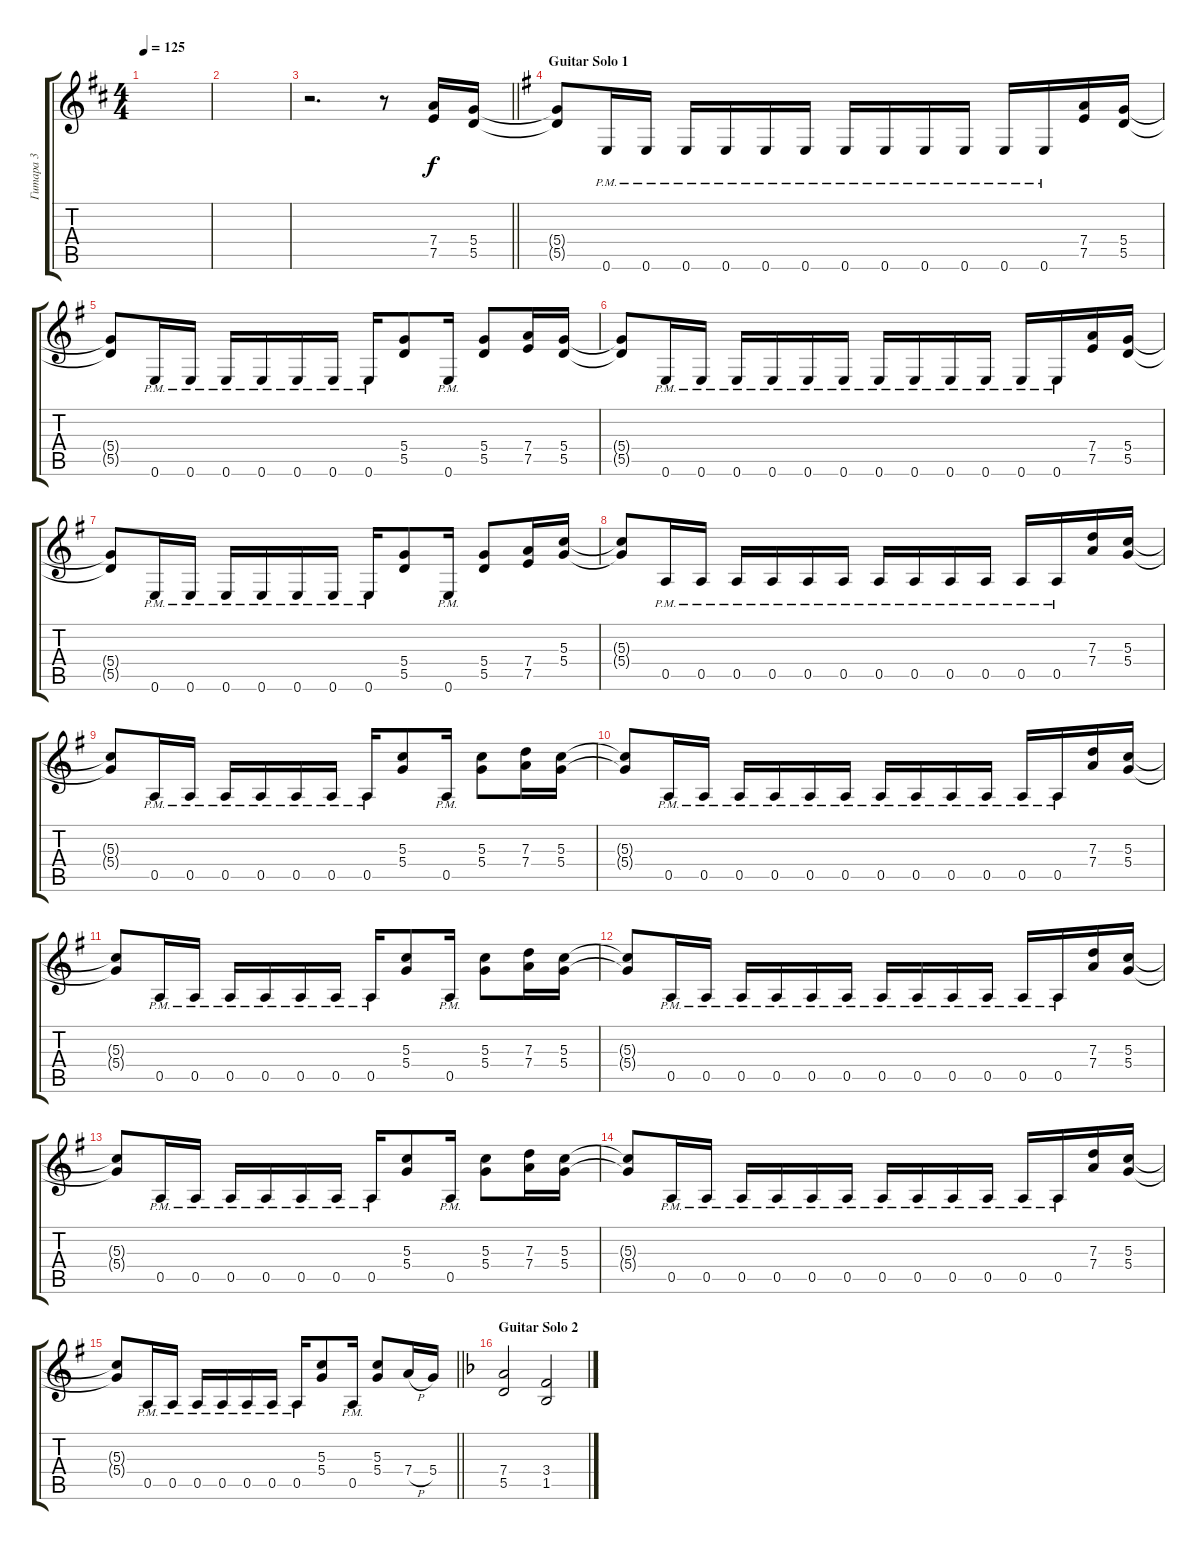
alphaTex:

\track ("Гитара 3" "Гитара 3") {instrument distortionguitar}
\staff {score tabs}
\tuning (E4 B3 G3 D3 A2 E2) {hide}
\ts (4 4)
\tempo 125
\clef g2
\ks bminor
|
|
\barLineRight lightlight
r.2{d} r.8 (7.4 7.5).16 (5.4 5.5).16 |
\section ("" "Guitar Solo 1")
\ks eminor
(5.4{t} 5.5{t}).8 0.6{pm}.16 0.6{pm}.16 0.6{pm}.16 0.6{pm}.16 0.6{pm}.16 0.6{pm}.16 0.6{pm}.16 0.6{pm}.16 0.6{pm}.16 0.6{pm}.16 0.6{pm}.16 0.6{pm}.16 (7.4 7.5).16 (5.4 5.5).16 |
(5.4{t} 5.5{t}).8 0.6{pm}.16 0.6{pm}.16 0.6{pm}.16 0.6{pm}.16 0.6{pm}.16 0.6{pm}.16 0.6{pm}.16 (5.4 5.5).8 0.6{pm}.16 (5.4 5.5).8 (7.4 7.5).16 (5.4 5.5).16 |
(5.4{t} 5.5{t}).8 0.6{pm}.16 0.6{pm}.16 0.6{pm}.16 0.6{pm}.16 0.6{pm}.16 0.6{pm}.16 0.6{pm}.16 0.6{pm}.16 0.6{pm}.16 0.6{pm}.16 0.6{pm}.16 0.6{pm}.16 (7.4 7.5).16 (5.4 5.5).16 |
(5.4{t} 5.5{t}).8 0.6{pm}.16 0.6{pm}.16 0.6{pm}.16 0.6{pm}.16 0.6{pm}.16 0.6{pm}.16 0.6{pm}.16 (5.4 5.5).8 0.6{pm}.16 (5.4 5.5).8 (7.4 7.5).16 (5.3 5.4).16 |
(5.3{t} 5.4{t}).8 0.5{pm}.16 0.5{pm}.16 0.5{pm}.16 0.5{pm}.16 0.5{pm}.16 0.5{pm}.16 0.5{pm}.16 0.5{pm}.16 0.5{pm}.16 0.5{pm}.16 0.5{pm}.16 0.5{pm}.16 (7.3 7.4).16 (5.3 5.4).16 |
(5.3{t} 5.4{t}).8 0.5{pm}.16 0.5{pm}.16 0.5{pm}.16 0.5{pm}.16 0.5{pm}.16 0.5{pm}.16 0.5{pm}.16 (5.3 5.4).8 0.5{pm}.16 (5.3 5.4).8 (7.3 7.4).16 (5.3 5.4).16 |
(5.3{t} 5.4{t}).8 0.5{pm}.16 0.5{pm}.16 0.5{pm}.16 0.5{pm}.16 0.5{pm}.16 0.5{pm}.16 0.5{pm}.16 0.5{pm}.16 0.5{pm}.16 0.5{pm}.16 0.5{pm}.16 0.5{pm}.16 (7.3 7.4).16 (5.3 5.4).16 |
(5.3{t} 5.4{t}).8 0.5{pm}.16 0.5{pm}.16 0.5{pm}.16 0.5{pm}.16 0.5{pm}.16 0.5{pm}.16 0.5{pm}.16 (5.3 5.4).8 0.5{pm}.16 (5.3 5.4).8 (7.3 7.4).16 (5.3 5.4).16 |
(5.3{t} 5.4{t}).8 0.5{pm}.16 0.5{pm}.16 0.5{pm}.16 0.5{pm}.16 0.5{pm}.16 0.5{pm}.16 0.5{pm}.16 0.5{pm}.16 0.5{pm}.16 0.5{pm}.16 0.5{pm}.16 0.5{pm}.16 (7.3 7.4).16 (5.3 5.4).16 |
(5.3{t} 5.4{t}).8 0.5{pm}.16 0.5{pm}.16 0.5{pm}.16 0.5{pm}.16 0.5{pm}.16 0.5{pm}.16 0.5{pm}.16 (5.3 5.4).8 0.5{pm}.16 (5.3 5.4).8 (7.3 7.4).16 (5.3 5.4).16 |
(5.3{t} 5.4{t}).8 0.5{pm}.16 0.5{pm}.16 0.5{pm}.16 0.5{pm}.16 0.5{pm}.16 0.5{pm}.16 0.5{pm}.16 0.5{pm}.16 0.5{pm}.16 0.5{pm}.16 0.5{pm}.16 0.5{pm}.16 (7.3 7.4).16 (5.3 5.4).16 |
\barLineRight lightlight
(5.3{t} 5.4{t}).8 0.5{pm}.16 0.5{pm}.16 0.5{pm}.16 0.5{pm}.16 0.5{pm}.16 0.5{pm}.16 0.5{pm}.16 (5.3 5.4).8 0.5{pm}.16 (5.3 5.4).8 7.4{h}.16 5.4.16 |
\section ("" "Guitar Solo 2")
\ks dminor
(7.4 5.5).2 (3.4 1.5).2
